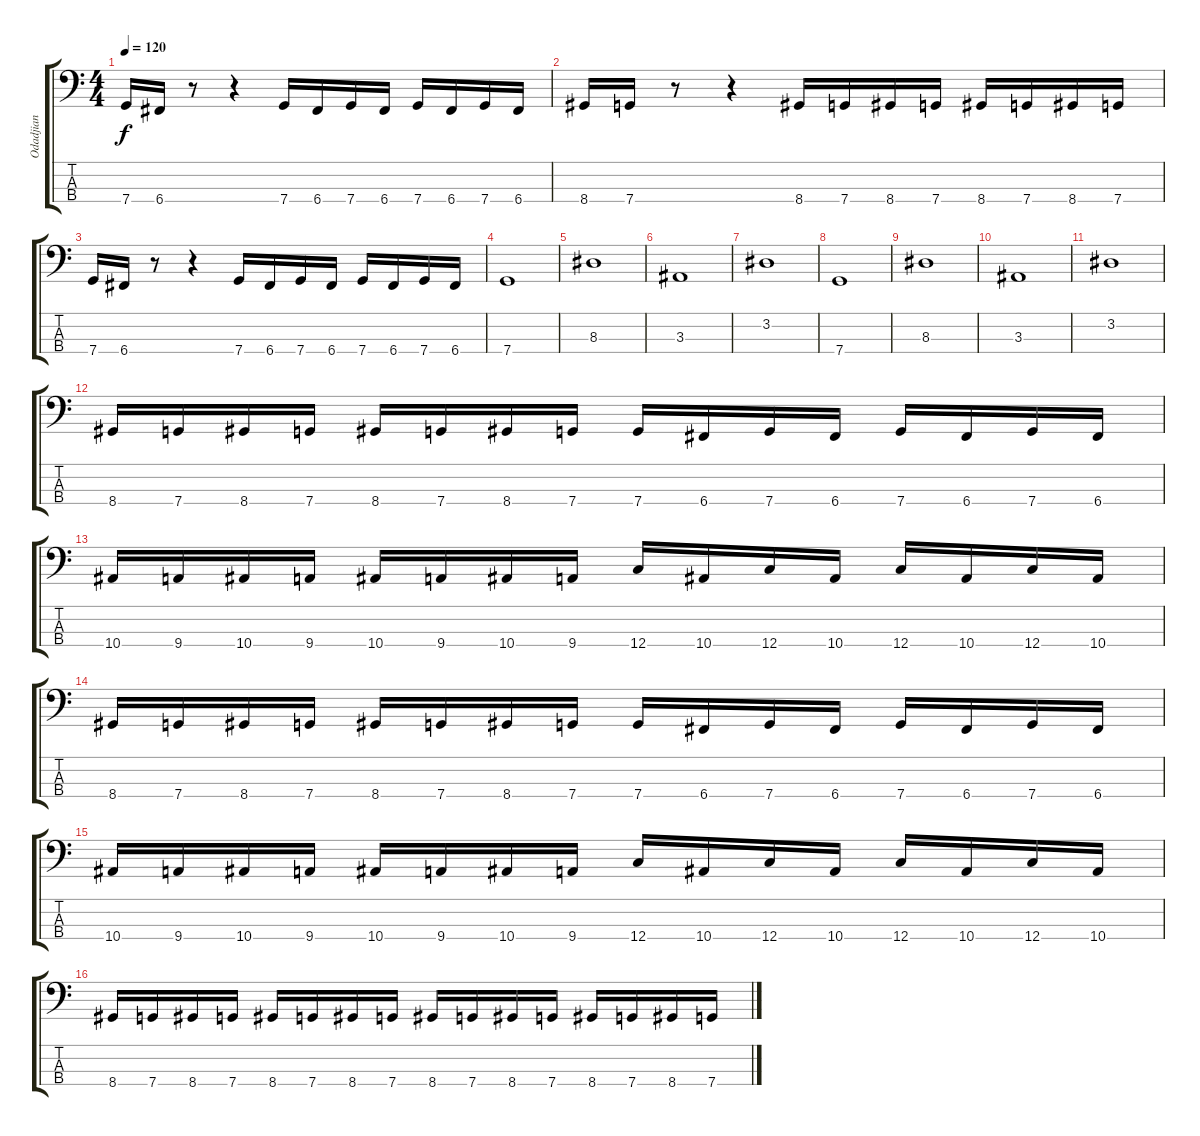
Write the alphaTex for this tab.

\track ("Odadjian" "Odadjian") {instrument electricbasspick}
\staff {score tabs}
\tuning (F2 C2 G1 C1) {hide}
\ts (4 4)
\tempo 120
\clef f4
\ks c
7.4.16{dy f} 6.4.16 r.8 r.4 7.4.16 6.4.16 7.4.16 6.4.16 7.4.16 6.4.16 7.4.16 6.4.16 |
8.4.16 7.4.16 r.8 r.4 8.4.16 7.4.16 8.4.16 7.4.16 8.4.16 7.4.16 8.4.16 7.4.16 |
7.4.16 6.4.16 r.8 r.4 7.4.16 6.4.16 7.4.16 6.4.16 7.4.16 6.4.16 7.4.16 6.4.16 |
7.4.1 |
8.3.1 |
3.3.1 |
3.2.1 |
7.4.1 |
8.3.1 |
3.3.1 |
3.2.1 |
8.4.16 7.4.16 8.4.16 7.4.16 8.4.16 7.4.16 8.4.16 7.4.16 7.4.16 6.4.16 7.4.16 6.4.16 7.4.16 6.4.16 7.4.16 6.4.16 |
10.4.16 9.4.16 10.4.16 9.4.16 10.4.16 9.4.16 10.4.16 9.4.16 12.4.16 10.4.16 12.4.16 10.4.16 12.4.16 10.4.16 12.4.16 10.4.16 |
8.4.16 7.4.16 8.4.16 7.4.16 8.4.16 7.4.16 8.4.16 7.4.16 7.4.16 6.4.16 7.4.16 6.4.16 7.4.16 6.4.16 7.4.16 6.4.16 |
10.4.16 9.4.16 10.4.16 9.4.16 10.4.16 9.4.16 10.4.16 9.4.16 12.4.16 10.4.16 12.4.16 10.4.16 12.4.16 10.4.16 12.4.16 10.4.16 |
8.4.16 7.4.16 8.4.16 7.4.16 8.4.16 7.4.16 8.4.16 7.4.16 8.4.16 7.4.16 8.4.16 7.4.16 8.4.16 7.4.16 8.4.16 7.4.16
